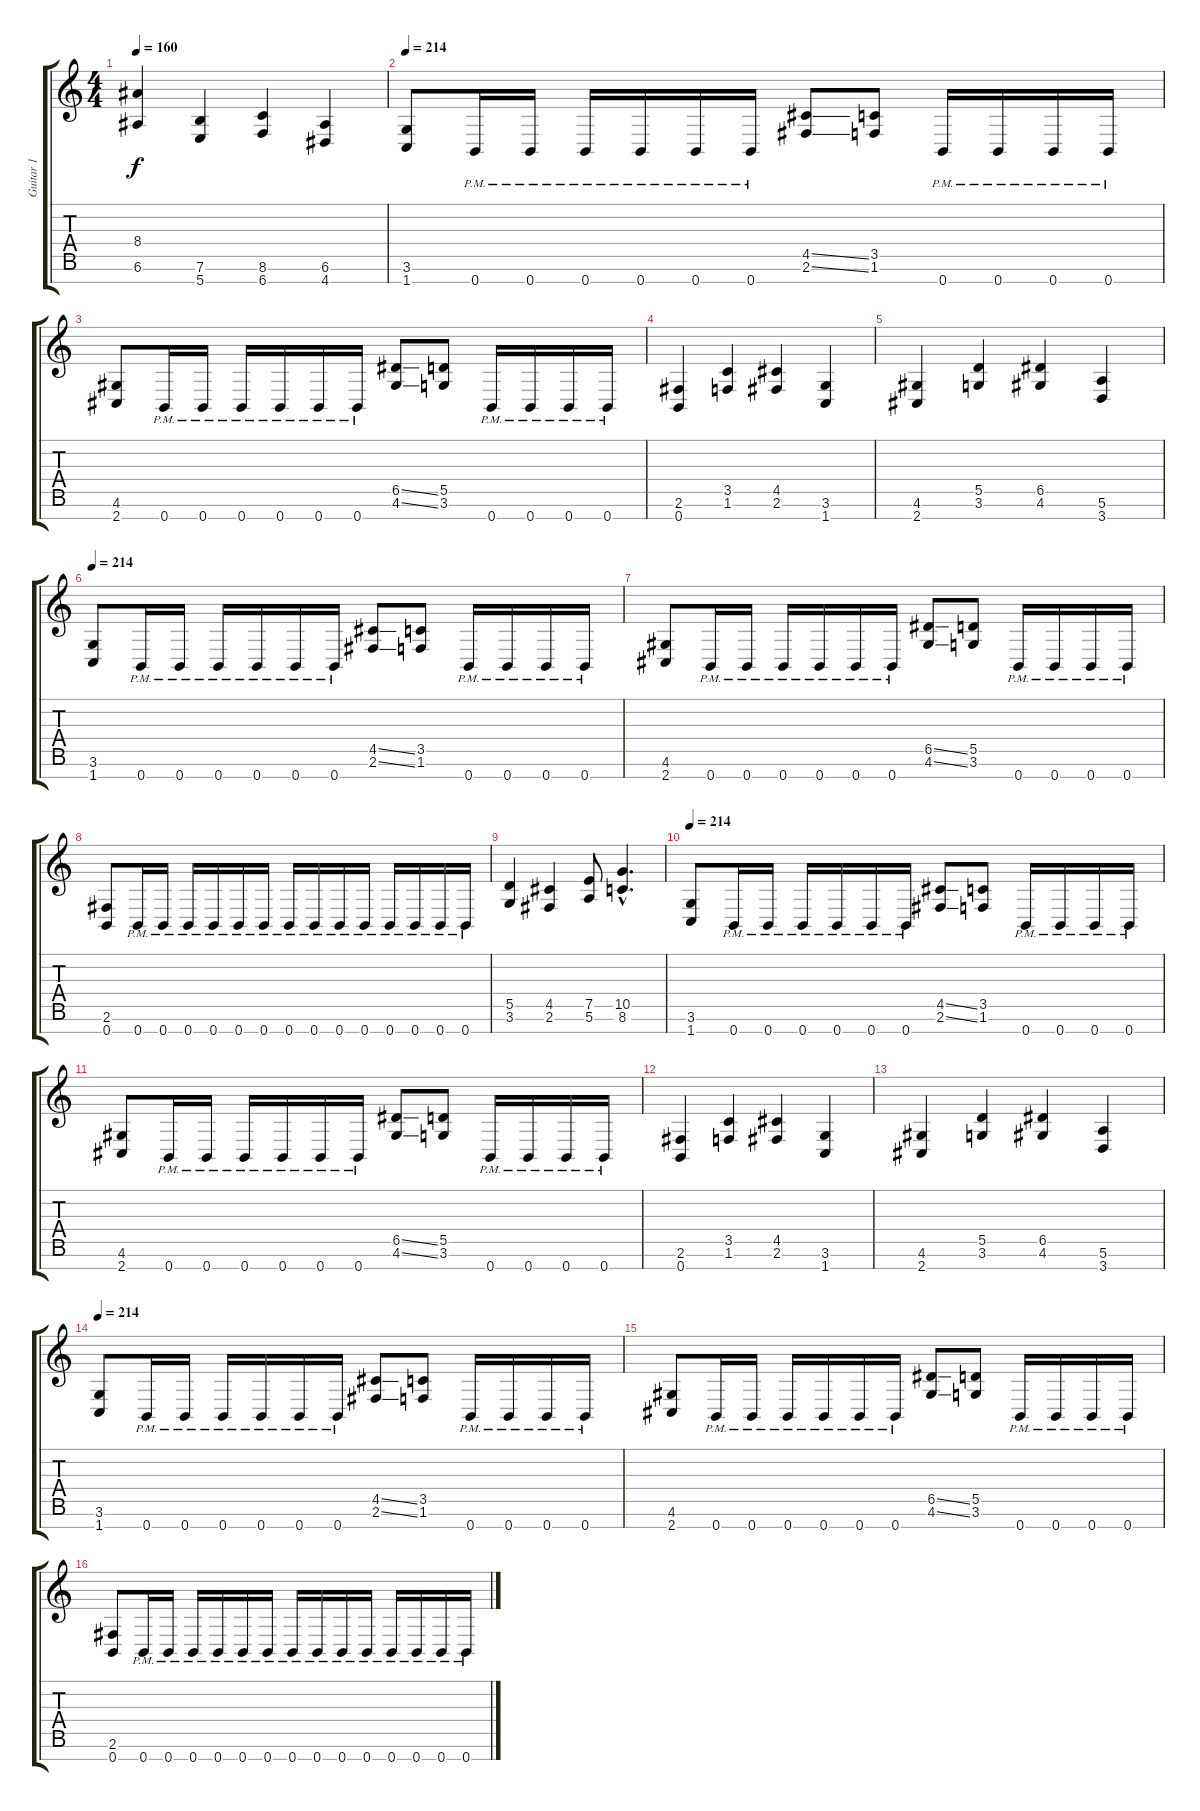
\track ("Guitar 1            " "Guitar 1  ") {instrument overdrivenguitar}
\staff {score tabs}
\tuning (E4 B3 G3 D3 A2 E2 B1) {hide}
\ts (4 4)
\tempo 160
\clef g2
\ks c
(8.4{t} 6.6{t}).4{dy f} (7.6 5.7).4 (8.6 6.7).4 (6.6 4.7).4 |
\tempo 214
(3.6 1.7).8 0.7{pm}.16 0.7{pm}.16 0.7{pm}.16 0.7{pm}.16 0.7{pm}.16 0.7{pm}.16 (4.5{ss} 2.6{ss}).8 (3.5 1.6).8 0.7{pm}.16 0.7{pm}.16 0.7{pm}.16 0.7{pm}.16 |
(4.6 2.7).8 0.7{pm}.16 0.7{pm}.16 0.7{pm}.16 0.7{pm}.16 0.7{pm}.16 0.7{pm}.16 (6.5{ss} 4.6{ss}).8 (5.5 3.6).8 0.7{pm}.16 0.7{pm}.16 0.7{pm}.16 0.7{pm}.16 |
(2.6 0.7).4 (3.5 1.6).4 (4.5 2.6).4 (3.6 1.7).4 |
(4.6 2.7).4 (5.5 3.6).4 (6.5 4.6).4 (5.6 3.7).4 |
\tempo 214
(3.6 1.7).8 0.7{pm}.16 0.7{pm}.16 0.7{pm}.16 0.7{pm}.16 0.7{pm}.16 0.7{pm}.16 (4.5{ss} 2.6{ss}).8 (3.5 1.6).8 0.7{pm}.16 0.7{pm}.16 0.7{pm}.16 0.7{pm}.16 |
(4.6 2.7).8 0.7{pm}.16 0.7{pm}.16 0.7{pm}.16 0.7{pm}.16 0.7{pm}.16 0.7{pm}.16 (6.5{ss} 4.6{ss}).8 (5.5 3.6).8 0.7{pm}.16 0.7{pm}.16 0.7{pm}.16 0.7{pm}.16 |
(2.6 0.7).8 0.7{pm}.16 0.7{pm}.16 0.7{pm}.16 0.7{pm}.16 0.7{pm}.16 0.7{pm}.16 0.7{pm}.16 0.7{pm}.16 0.7{pm}.16 0.7{pm}.16 0.7{pm}.16 0.7{pm}.16 0.7{pm}.16 0.7{pm}.16 |
(5.5 3.6).4 (4.5 2.6).4 (7.5 5.6).8 (10.5{hac} 8.6{hac}).4{d} |
\tempo 214
(3.6 1.7).8 0.7{pm}.16 0.7{pm}.16 0.7{pm}.16 0.7{pm}.16 0.7{pm}.16 0.7{pm}.16 (4.5{ss} 2.6{ss}).8 (3.5 1.6).8 0.7{pm}.16 0.7{pm}.16 0.7{pm}.16 0.7{pm}.16 |
(4.6 2.7).8 0.7{pm}.16 0.7{pm}.16 0.7{pm}.16 0.7{pm}.16 0.7{pm}.16 0.7{pm}.16 (6.5{ss} 4.6{ss}).8 (5.5 3.6).8 0.7{pm}.16 0.7{pm}.16 0.7{pm}.16 0.7{pm}.16 |
(2.6 0.7).4 (3.5 1.6).4 (4.5 2.6).4 (3.6 1.7).4 |
(4.6 2.7).4 (5.5 3.6).4 (6.5 4.6).4 (5.6 3.7).4 |
\tempo 214
(3.6 1.7).8 0.7{pm}.16 0.7{pm}.16 0.7{pm}.16 0.7{pm}.16 0.7{pm}.16 0.7{pm}.16 (4.5{ss} 2.6{ss}).8 (3.5 1.6).8 0.7{pm}.16 0.7{pm}.16 0.7{pm}.16 0.7{pm}.16 |
(4.6 2.7).8 0.7{pm}.16 0.7{pm}.16 0.7{pm}.16 0.7{pm}.16 0.7{pm}.16 0.7{pm}.16 (6.5{ss} 4.6{ss}).8 (5.5 3.6).8 0.7{pm}.16 0.7{pm}.16 0.7{pm}.16 0.7{pm}.16 |
(2.6 0.7).8 0.7{pm}.16 0.7{pm}.16 0.7{pm}.16 0.7{pm}.16 0.7{pm}.16 0.7{pm}.16 0.7{pm}.16 0.7{pm}.16 0.7{pm}.16 0.7{pm}.16 0.7{pm}.16 0.7{pm}.16 0.7{pm}.16 0.7{pm}.16
